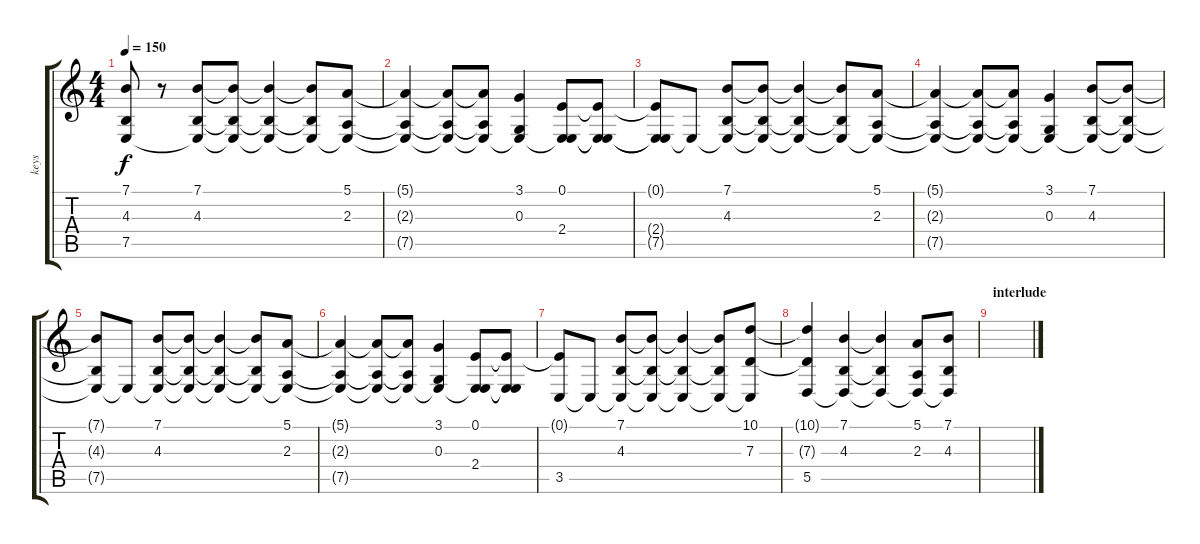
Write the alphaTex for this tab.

\track ("keys" "keys") {instrument stringensemble1}
\staff {score tabs}
\tuning (E4 B3 G3 D3 A2 E2) {hide}
\ts (4 4)
\tempo 150
\clef g2
\ks c
(7.1{t} 4.3{t} 7.5).8{dy f} r.8 (7.1 4.3 7.5{t}).8 (7.1{t} 4.3{t} 7.5{t}).8 (7.1{t} 4.3{t} 7.5{t}).4 (7.1{t} 4.3{t} 7.5{t}).8 (5.1 2.3 7.5{t}).8 |
(5.1{t} 2.3{t} 7.5{t}).4 (5.1{t} 2.3{t} 7.5{t}).8 (5.1{t} 2.3{t} 7.5{t}).8 (3.1 0.3 7.5{t}).4 (0.1 2.4 7.5{t}).8 (0.1{t} 2.4{t} 7.5{t}).8 |
(0.1{t} 2.4{t} 7.5{t}).8 7.5{t}.8 (7.1 4.3 7.5{t}).8 (7.1{t} 4.3{t} 7.5{t}).8 (7.1{t} 4.3{t} 7.5{t}).4 (7.1{t} 4.3{t} 7.5{t}).8 (5.1 2.3 7.5{t}).8 |
(5.1{t} 2.3{t} 7.5{t}).4 (5.1{t} 2.3{t} 7.5{t}).8 (5.1{t} 2.3{t} 7.5{t}).8 (3.1 0.3 7.5{t}).4 (7.1 4.3 7.5{t}).8 (7.1{t} 4.3{t} 7.5{t}).8 |
(7.1{t} 4.3{t} 7.5{t}).8 7.5{t}.8 (7.1 4.3 7.5{t}).8 (7.1{t} 4.3{t} 7.5{t}).8 (7.1{t} 4.3{t} 7.5{t}).4 (7.1{t} 4.3{t} 7.5{t}).8 (5.1 2.3 7.5{t}).8 |
(5.1{t} 2.3{t} 7.5{t}).4 (5.1{t} 2.3{t} 7.5{t}).8 (5.1{t} 2.3{t} 7.5{t}).8 (3.1 0.3 7.5{t}).4 (0.1 2.4 7.5{t}).8 (0.1{t} 2.4{t} 7.5{t}).8 |
(0.1{t} 3.5).8 3.5{t}.8 (7.1 4.3 3.5{t}).8 (7.1{t} 4.3{t} 3.5{t}).8 (7.1{t} 4.3{t} 3.5{t}).4 (7.1{t} 4.3{t} 3.5{t}).8 (10.1 7.3 3.5{t}).8 |
(10.1{t} 7.3{t} 5.5).4 (7.1 4.3 5.5{t}).4 (7.1{t} 4.3{t} 5.5{t}).4 (5.1 2.3 5.5{t}).8 (7.1 4.3 5.5{t}).8 |
\section ("" "interlude")
